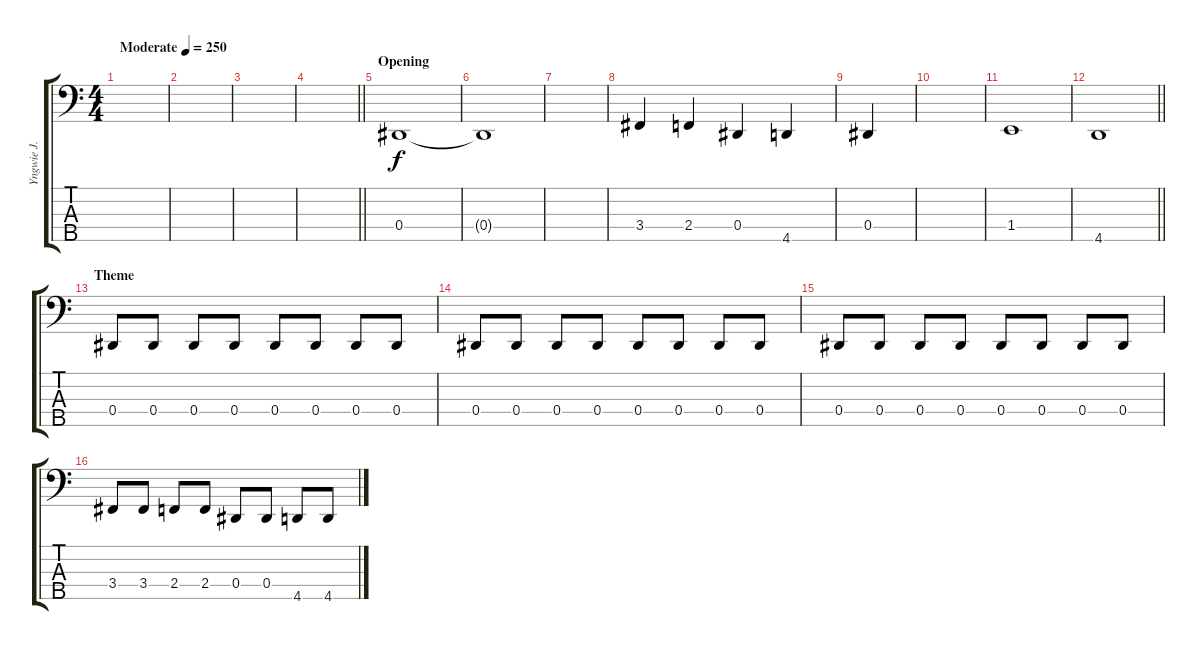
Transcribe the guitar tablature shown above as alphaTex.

\track ("Yngwie J. Malmsteen" "Yngwie J. ") {instrument electricbassfinger}
\staff {score tabs}
\tuning (Gb2 Db2 Ab1 Eb1 Bb0) {hide}
\ts (4 4)
\tempo (250 "Moderate")
\clef f4
\ks c
|
|
|
\barLineRight lightlight
|
\section ("" "Opening")
0.4.1 |
0.4{t}.1 |
|
3.4.4 2.4.4 0.4.4 4.5.4 |
0.4.4 |
|
1.4.1 |
\barLineRight lightlight
4.5.1 |
\section ("" "Theme")
0.4.8 0.4.8 0.4.8 0.4.8 0.4.8 0.4.8 0.4.8 0.4.8 |
0.4.8 0.4.8 0.4.8 0.4.8 0.4.8 0.4.8 0.4.8 0.4.8 |
0.4.8 0.4.8 0.4.8 0.4.8 0.4.8 0.4.8 0.4.8 0.4.8 |
3.4.8 3.4.8 2.4.8 2.4.8 0.4.8 0.4.8 4.5.8 4.5.8
